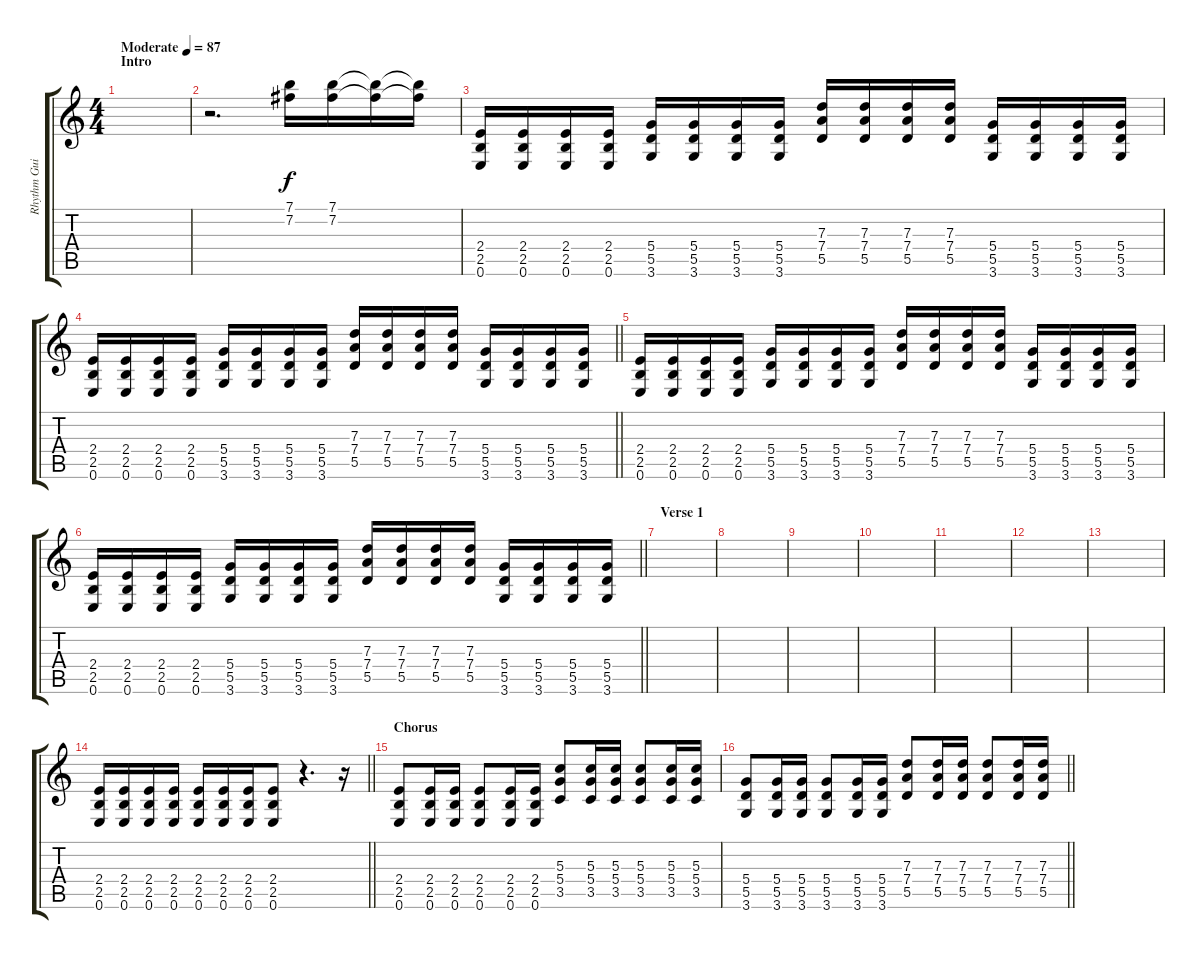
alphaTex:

\track ("Rhythm Guitar" "Rhythm Gui") {instrument overdrivenguitar}
\staff {score tabs}
\tuning (E4 B3 G3 D3 A2 E2) {hide}
\ts (4 4)
\section ("" "Intro")
\tempo (87 "Moderate")
\clef g2
\ks c
|
r.2{d} (7.1 7.2).16 (7.1 7.2).16 (7.1{t} 7.2{t}).16 (7.1{t} 7.2{t}).16 |
(2.4 2.5 0.6).16 (2.4 2.5 0.6).16 (2.4 2.5 0.6).16 (2.4 2.5 0.6).16 (5.4 5.5 3.6).16 (5.4 5.5 3.6).16 (5.4 5.5 3.6).16 (5.4 5.5 3.6).16 (7.3 7.4 5.5).16 (7.3 7.4 5.5).16 (7.3 7.4 5.5).16 (7.3 7.4 5.5).16 (5.4 5.5 3.6).16 (5.4 5.5 3.6).16 (5.4 5.5 3.6).16 (5.4 5.5 3.6).16 |
\barLineRight lightlight
(2.4 2.5 0.6).16 (2.4 2.5 0.6).16 (2.4 2.5 0.6).16 (2.4 2.5 0.6).16 (5.4 5.5 3.6).16 (5.4 5.5 3.6).16 (5.4 5.5 3.6).16 (5.4 5.5 3.6).16 (7.3 7.4 5.5).16 (7.3 7.4 5.5).16 (7.3 7.4 5.5).16 (7.3 7.4 5.5).16 (5.4 5.5 3.6).16 (5.4 5.5 3.6).16 (5.4 5.5 3.6).16 (5.4 5.5 3.6).16 |
(2.4 2.5 0.6).16 (2.4 2.5 0.6).16 (2.4 2.5 0.6).16 (2.4 2.5 0.6).16 (5.4 5.5 3.6).16 (5.4 5.5 3.6).16 (5.4 5.5 3.6).16 (5.4 5.5 3.6).16 (7.3 7.4 5.5).16 (7.3 7.4 5.5).16 (7.3 7.4 5.5).16 (7.3 7.4 5.5).16 (5.4 5.5 3.6).16 (5.4 5.5 3.6).16 (5.4 5.5 3.6).16 (5.4 5.5 3.6).16 |
\barLineRight lightlight
(2.4 2.5 0.6).16 (2.4 2.5 0.6).16 (2.4 2.5 0.6).16 (2.4 2.5 0.6).16 (5.4 5.5 3.6).16 (5.4 5.5 3.6).16 (5.4 5.5 3.6).16 (5.4 5.5 3.6).16 (7.3 7.4 5.5).16 (7.3 7.4 5.5).16 (7.3 7.4 5.5).16 (7.3 7.4 5.5).16 (5.4 5.5 3.6).16 (5.4 5.5 3.6).16 (5.4 5.5 3.6).16 (5.4 5.5 3.6).16 |
\section ("" "Verse 1")
|
|
|
|
|
|
|
\barLineRight lightlight
(2.4 2.5 0.6).16 (2.4 2.5 0.6).16 (2.4 2.5 0.6).16 (2.4 2.5 0.6).16 (2.4 2.5 0.6).16 (2.4 2.5 0.6).16 (2.4 2.5 0.6).16 (2.4 2.5 0.6).8 r.4{d} r.16 |
\section ("" "Chorus")
(2.4 2.5 0.6).8 (2.4 2.5 0.6).16 (2.4 2.5 0.6).16 (2.4 2.5 0.6).8 (2.4 2.5 0.6).16 (2.4 2.5 0.6).16 (5.3 5.4 3.5).8 (5.3 5.4 3.5).16 (5.3 5.4 3.5).16 (5.3 5.4 3.5).8 (5.3 5.4 3.5).16 (5.3 5.4 3.5).16 |
\barLineRight lightlight
(5.4 5.5 3.6).8 (5.4 5.5 3.6).16 (5.4 5.5 3.6).16 (5.4 5.5 3.6).8 (5.4 5.5 3.6).16 (5.4 5.5 3.6).16 (7.3 7.4 5.5).8 (7.3 7.4 5.5).16 (7.3 7.4 5.5).16 (7.3 7.4 5.5).8 (7.3 7.4 5.5).16 (7.3 7.4 5.5).16
